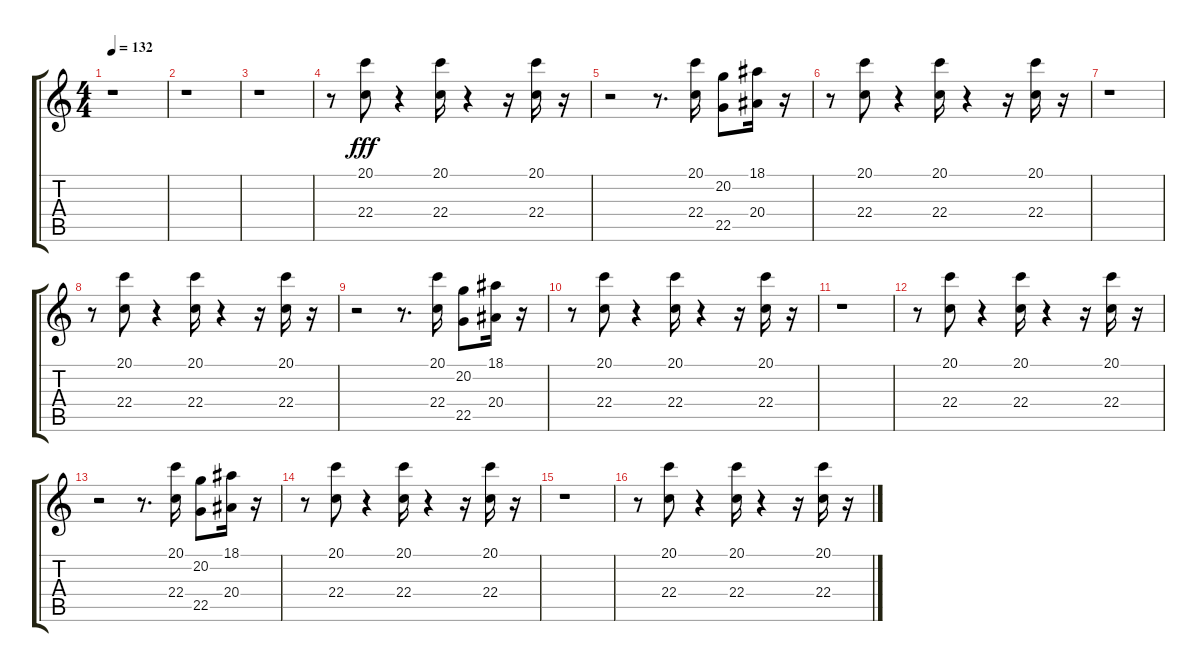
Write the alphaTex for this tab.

\track "" {instrument trombone}
\staff {score tabs}
\tuning (E4 B3 G3 D3 A2 E2) {hide}
\ts (4 4)
\tempo 132
\clef g2
\ks c
r.1{dy fff} |
r.1 |
r.1 |
r.8 (20.1 22.4).8 r.4 (20.1 22.4).16 r.4 r.16 (20.1 22.4).16 r.16 |
r.2 r.8{d} (20.1 22.4).16 (20.2 22.5).8 (18.1 20.4).16 r.16 |
r.8 (20.1 22.4).8 r.4 (20.1 22.4).16 r.4 r.16 (20.1 22.4).16 r.16 |
r.1 |
r.8 (20.1 22.4).8 r.4 (20.1 22.4).16 r.4 r.16 (20.1 22.4).16 r.16 |
r.2 r.8{d} (20.1 22.4).16 (20.2 22.5).8 (18.1 20.4).16 r.16 |
r.8 (20.1 22.4).8 r.4 (20.1 22.4).16 r.4 r.16 (20.1 22.4).16 r.16 |
r.1 |
r.8 (20.1 22.4).8 r.4 (20.1 22.4).16 r.4 r.16 (20.1 22.4).16 r.16 |
r.2 r.8{d} (20.1 22.4).16 (20.2 22.5).8 (18.1 20.4).16 r.16 |
r.8 (20.1 22.4).8 r.4 (20.1 22.4).16 r.4 r.16 (20.1 22.4).16 r.16 |
r.1 |
r.8 (20.1 22.4).8 r.4 (20.1 22.4).16 r.4 r.16 (20.1 22.4).16 r.16
